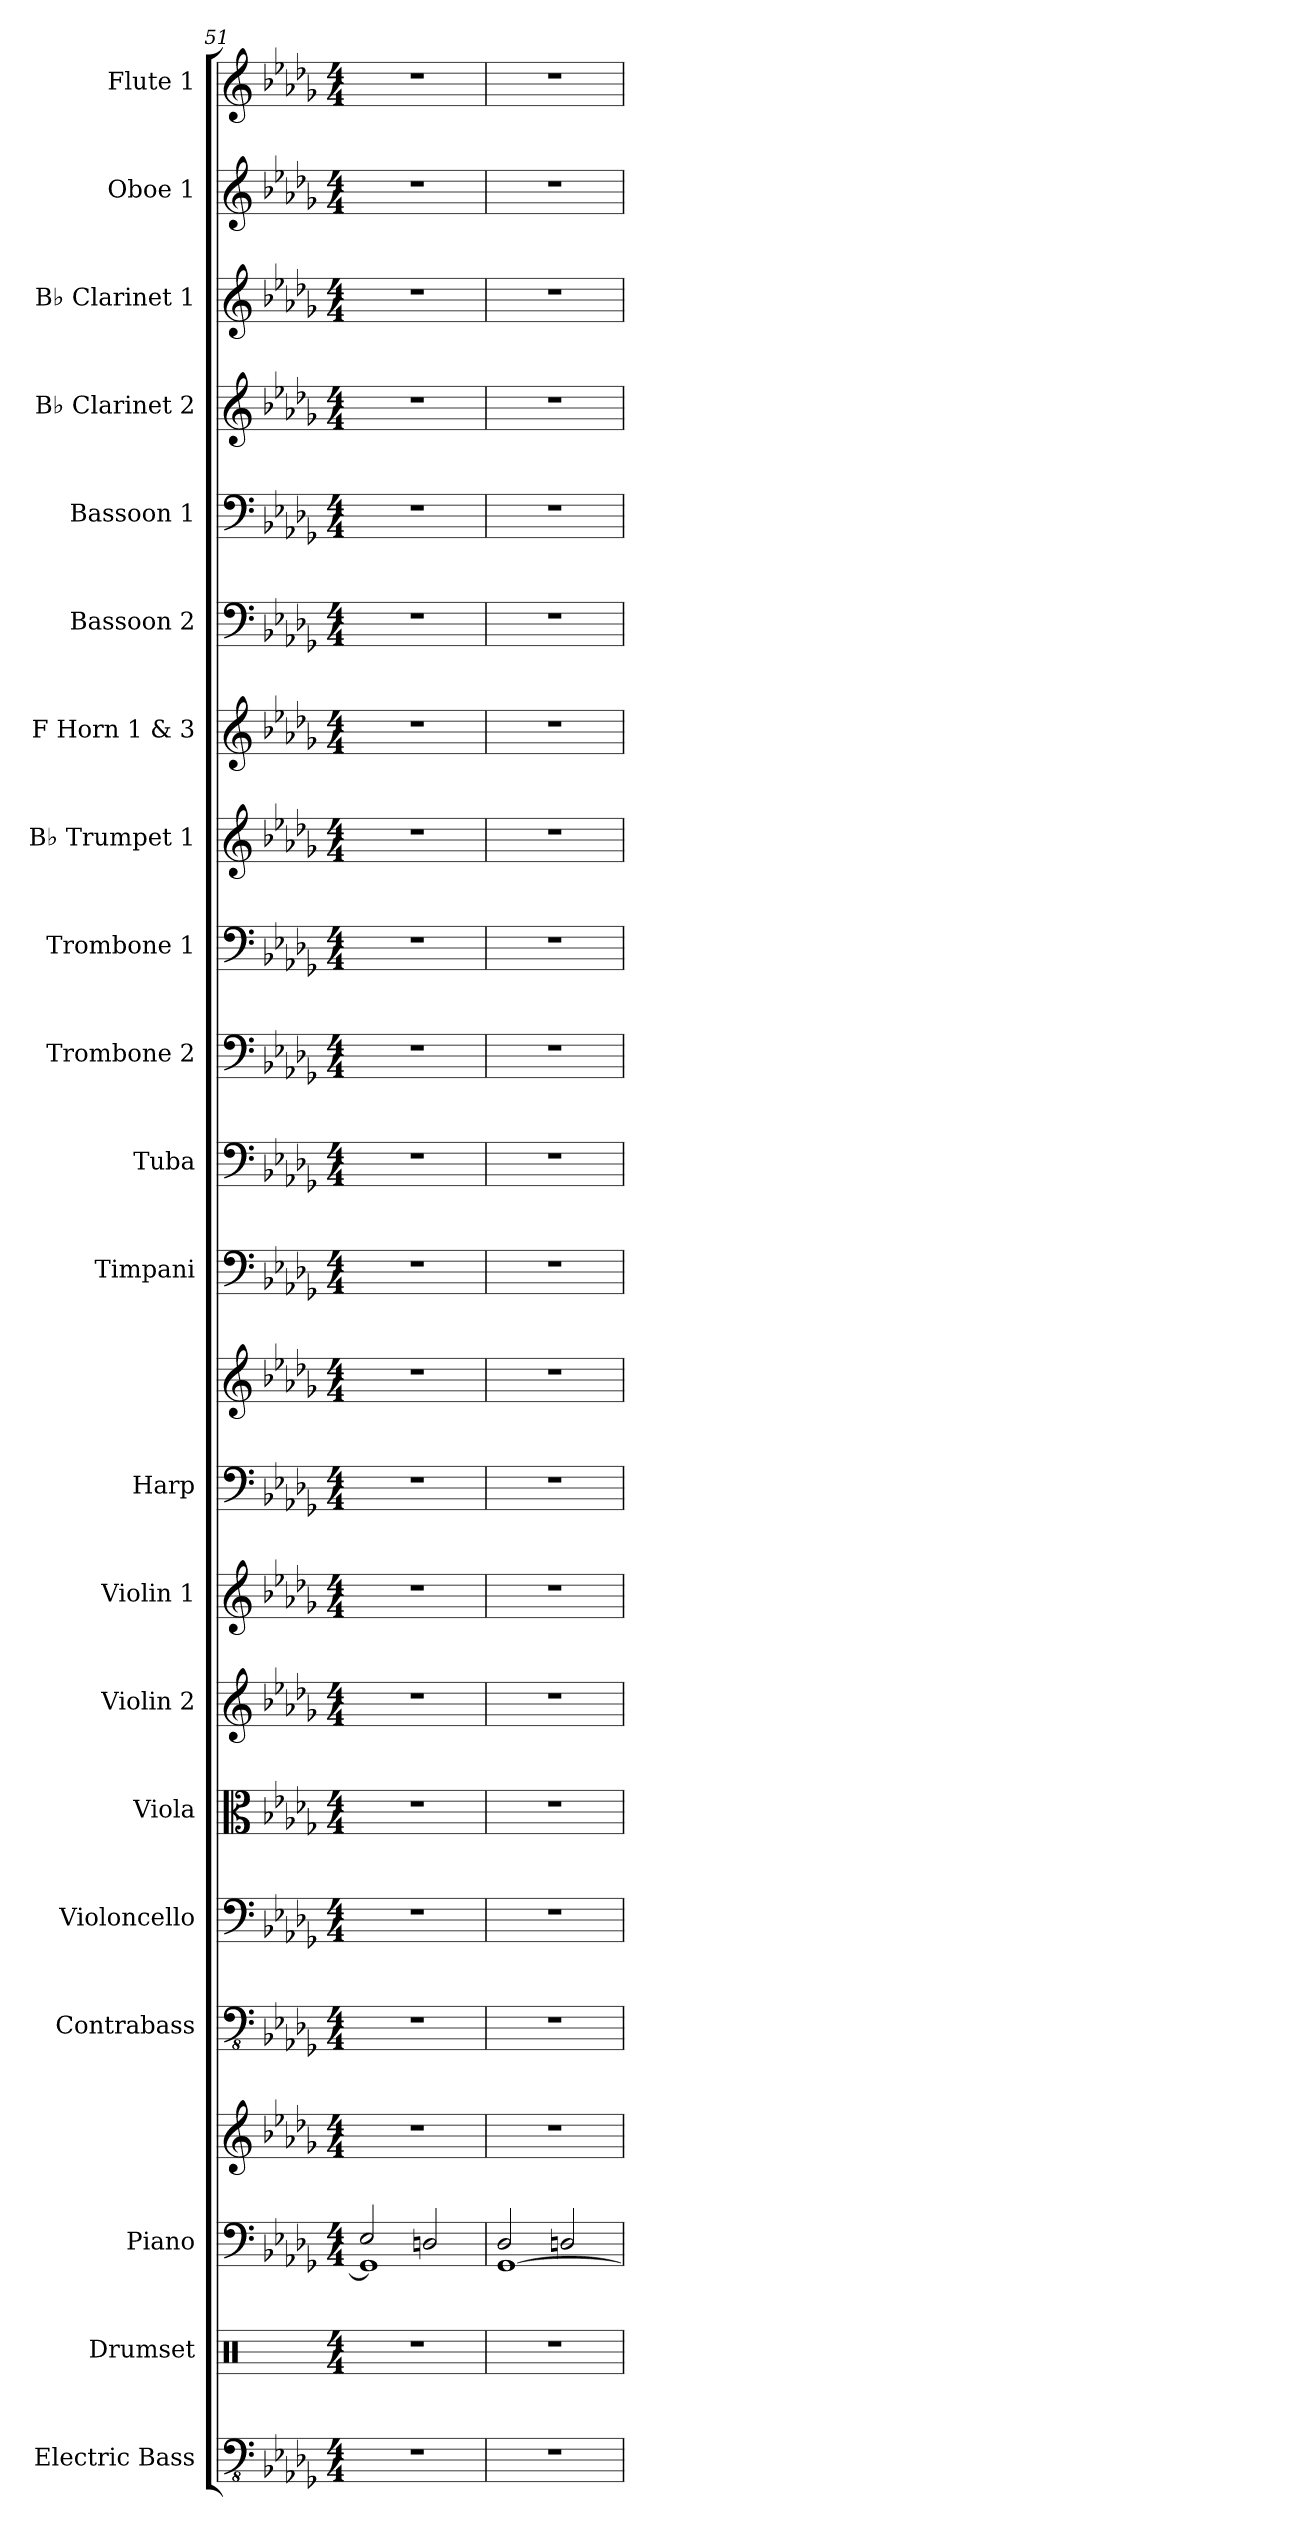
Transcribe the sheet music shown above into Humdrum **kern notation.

**kern	**kern	**kern	**kern	**kern	**kern	**kern	**kern	**kern	**kern	**kern	**kern	**kern	**kern	**kern	**kern	**kern	**kern	**kern	**kern	**kern	**kern	**kern
*part21	*part20	*part19	*part19	*part18	*part17	*part16	*part15	*part14	*part13	*part13	*part12	*part11	*part10	*part9	*part8	*part7	*part6	*part5	*part4	*part3	*part2	*part1
*staff23	*staff22	*staff21	*staff20	*staff19	*staff18	*staff17	*staff16	*staff15	*staff14	*staff13	*staff12	*staff11	*staff10	*staff9	*staff8	*staff7	*staff6	*staff5	*staff4	*staff3	*staff2	*staff1
*I"Electric Bass	*I"Drumset	*I"Piano	*	*I"Contrabass	*I"Violoncello	*I"Viola	*I"Violin 2	*I"Violin 1	*I"Harp	*	*I"Timpani	*I"Tuba	*I"Trombone 2	*I"Trombone 1	*I"B♭ Trumpet 1	*I"F Horn 1 &amp; 3	*I"Bassoon 2	*I"Bassoon 1	*I"B♭ Clarinet 2	*I"B♭ Clarinet 1	*I"Oboe 1	*I"Flute 1
*I'El. B.	*I'Drs.	*I'Pno.	*	*I'Cb.	*I'Vc.	*I'Vla.	*I'Vln. 2	*I'Vln. 1	*I'Hrp.	*	*I'Timp.	*I'Tba.	*I'Tbn. 2	*I'Tbn. 1	*I'B♭ Tpt. 1	*I'F Hn. 1 3	*I'Bsn. 2	*I'Bsn. 1	*I'B♭ Cl. 2	*I'B♭ Cl. 1	*I'Ob. 1	*I'Fl. 1
*clefFv4	*clefX	*clefF4	*clefG2	*clefFv4	*clefF4	*clefC3	*clefG2	*clefG2	*clefF4	*clefG2	*clefF4	*clefF4	*clefF4	*clefF4	*clefG2	*clefG2	*clefF4	*clefF4	*clefG2	*clefG2	*clefG2	*clefG2
*	*	*	*	*ITrd7c12	*	*	*	*	*	*	*	*	*	*	*ITrd1c2	*ITrd4c7	*	*	*ITrd1c2	*ITrd1c2	*	*
*k[b-e-a-d-g-]	*k[]	*k[b-e-a-d-g-]	*k[b-e-a-d-g-]	*k[b-e-a-d-g-]	*k[b-e-a-d-g-]	*k[b-e-a-d-g-]	*k[b-e-a-d-g-]	*k[b-e-a-d-g-]	*k[b-e-a-d-g-]	*k[b-e-a-d-g-]	*k[b-e-a-d-g-]	*k[b-e-a-d-g-]	*k[b-e-a-d-g-]	*k[b-e-a-d-g-]	*k[b-e-a-d-g-c-f-]	*k[b-e-a-d-g-c-]	*k[b-e-a-d-g-]	*k[b-e-a-d-g-]	*k[b-e-a-d-g-c-f-]	*k[b-e-a-d-g-c-f-]	*k[b-e-a-d-g-]	*k[b-e-a-d-g-]
*M4/4	*M4/4	*M4/4	*M4/4	*M4/4	*M4/4	*M4/4	*M4/4	*M4/4	*M4/4	*M4/4	*M4/4	*M4/4	*M4/4	*M4/4	*M4/4	*M4/4	*M4/4	*M4/4	*M4/4	*M4/4	*M4/4	*M4/4
=51	=51	=51	=51	=51	=51	=51	=51	=51	=51	=51	=51	=51	=51	=51	=51	=51	=51	=51	=51	=51	=51	=51
*	*	*^	*	*	*	*	*	*	*	*	*	*	*	*	*	*	*	*	*	*	*	*
1r	1r	1GG-]	2E-/	1r	1r	1r	1r	1r	1r	1r	1r	1r	1r	1r	1r	1r	1r	1r	1r	1r	1r	1r	1r
.	.	.	2Dn/	.	.	.	.	.	.	.	.	.	.	.	.	.	.	.	.	.	.	.	.
=52	=52	=52	=52	=52	=52	=52	=52	=52	=52	=52	=52	=52	=52	=52	=52	=52	=52	=52	=52	=52	=52	=52	=52
1r	1r	[1GG-	2D-/	1r	1r	1r	1r	1r	1r	1r	1r	1r	1r	1r	1r	1r	1r	1r	1r	1r	1r	1r	1r
.	.	.	2Dn/	.	.	.	.	.	.	.	.	.	.	.	.	.	.	.	.	.	.	.	.
*	*	*v	*v	*	*	*	*	*	*	*	*	*	*	*	*	*	*	*	*	*	*	*	*
=	=	=	=	=	=	=	=	=	=	=	=	=	=	=	=	=	=	=	=	=	=	=
*-	*-	*-	*-	*-	*-	*-	*-	*-	*-	*-	*-	*-	*-	*-	*-	*-	*-	*-	*-	*-	*-	*-
